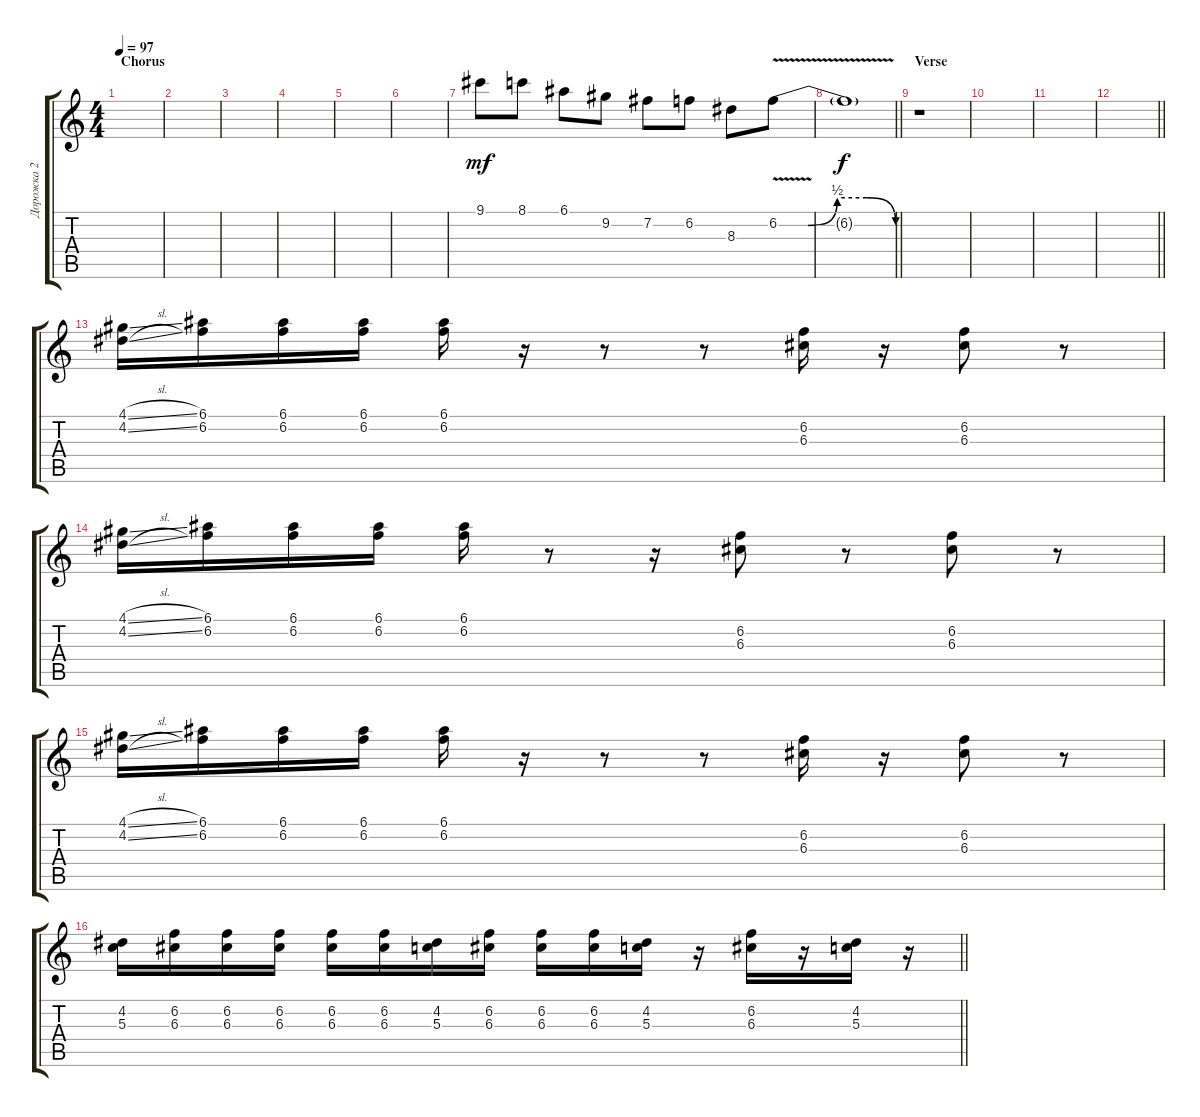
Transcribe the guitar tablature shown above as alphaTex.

\track ("Дорожка 2" "Дорожка 2") {instrument distortionguitar}
\staff {score tabs}
\tuning (E4 B3 G3 D3 A2 E2) {hide}
\ts (4 4)
\section ("" "Сhorus")
\tempo 97
\clef g2
\ks c
|
|
|
|
|
|
9.1.8{dy mf volume 16 instrument distortionguitar} 8.1.8 6.1.8 9.2.8 7.2.8 6.2.8 8.3.8 6.2{be (custom 0 0 15 0 30 2 45 2 60 0) v}.8 |
\barLineRight lightlight
6.2{t}.1{dy f volume 8} |
\section ("" "Verse")
r.1 |
|
|
\barLineRight lightlight
|
(4.1{sl} 4.2{sl}).16 (6.1 6.2).16 (6.1 6.2).16 (6.1 6.2).16 (6.1 6.2).16 r.16 r.8 r.8 (6.2 6.3).16 r.16 (6.2 6.3).8 r.8 |
(4.1{sl} 4.2{sl}).16 (6.1 6.2).16 (6.1 6.2).16 (6.1 6.2).16 (6.1 6.2).16 r.8 r.16 (6.2 6.3).8 r.8 (6.2 6.3).8 r.8 |
(4.1{sl} 4.2{sl}).16 (6.1 6.2).16 (6.1 6.2).16 (6.1 6.2).16 (6.1 6.2).16 r.16 r.8 r.8 (6.2 6.3).16 r.16 (6.2 6.3).8 r.8 |
\barLineRight lightlight
(4.2 5.3).16 (6.2 6.3).16 (6.2 6.3).16 (6.2 6.3).16 (6.2 6.3).16 (6.2 6.3).16 (4.2 5.3).16 (6.2 6.3).16 (6.2 6.3).16 (6.2 6.3).16 (4.2 5.3).16 r.16 (6.2 6.3).16 r.16 (4.2 5.3).16 r.16
